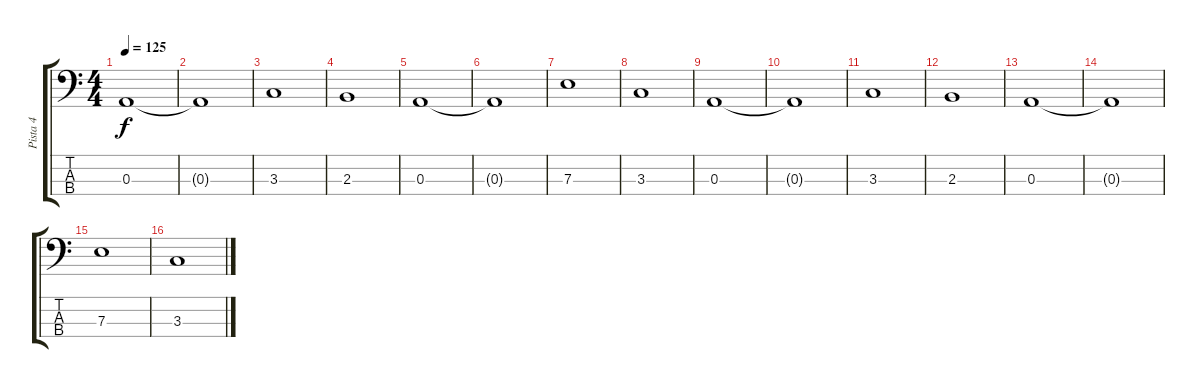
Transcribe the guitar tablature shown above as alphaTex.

\track ("Pista 4" "Pista 4") {instrument electricbasspick}
\staff {score tabs}
\tuning (G2 D2 A1 D1) {hide}
\ts (4 4)
\tempo 125
\clef f4
\ks c
0.3.1{dy f} |
0.3{t}.1 |
3.3.1 |
2.3.1 |
0.3.1 |
0.3{t}.1 |
7.3.1 |
3.3.1 |
0.3.1 |
0.3{t}.1 |
3.3.1 |
2.3.1 |
0.3.1 |
0.3{t}.1 |
7.3.1 |
3.3.1
